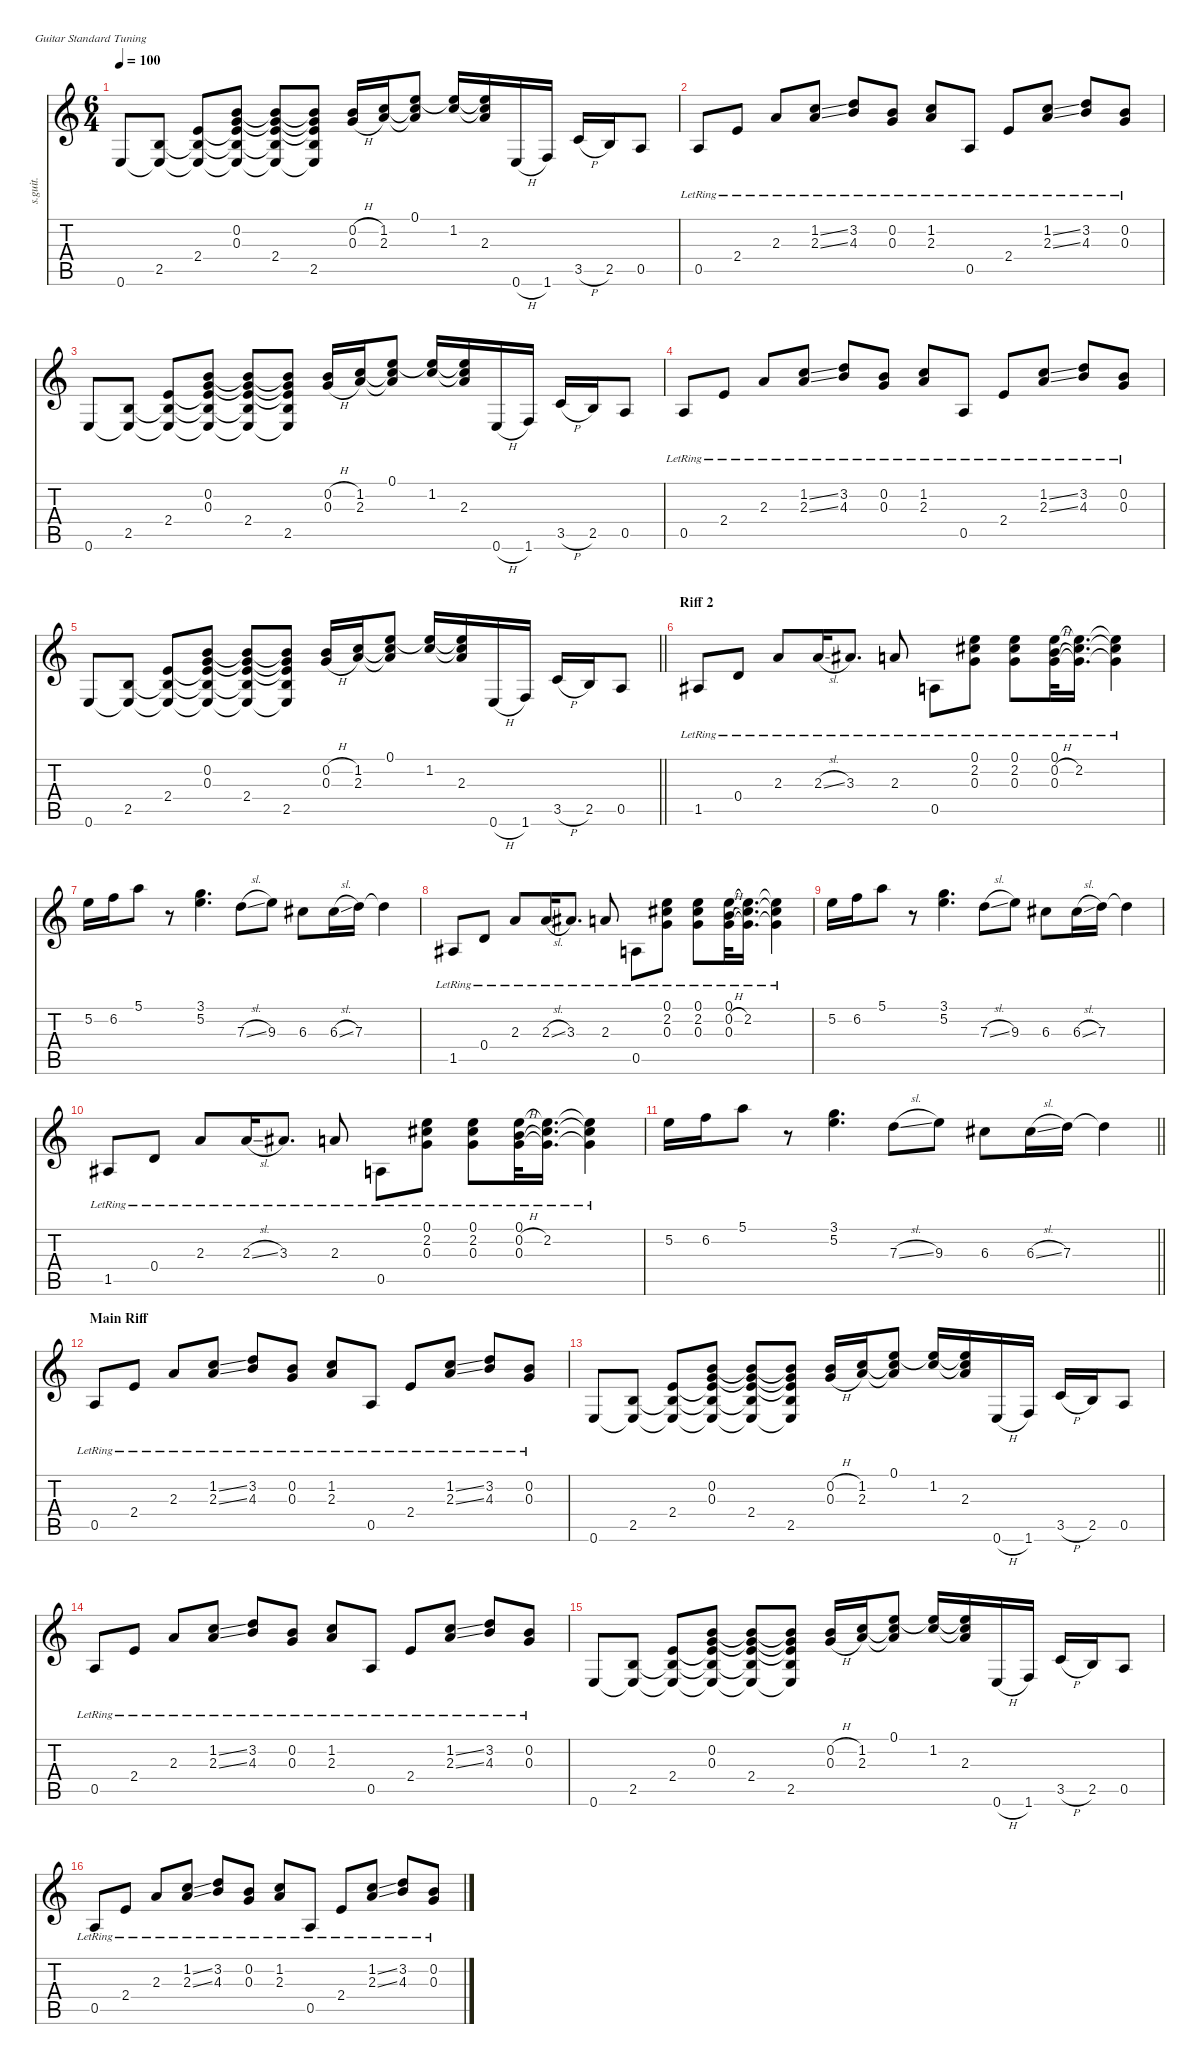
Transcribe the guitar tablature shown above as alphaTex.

\defaultSystemsLayout 4
\hideDynamics
\bracketExtendMode nobrackets
\otherSystemsTrackNameOrientation horizontal
\track ("Accoustic guitar" "s.guit.") {solo instrument acousticguitarsteel}
\staff {score tabs}
\tuning (E4 B3 G3 D3 A2 E2)
\ts (6 4)
\tempo 100
\clef g2
\ks c
0.6.8{dy f beam Up} (2.5 0.6{t}).8{beam Up} (2.4 2.5{t} 0.6{t}).8{beam Up} (0.2 0.3 2.4{t} 2.5{t} 0.6{t}).8{beam Up} (2.4 2.5{t} 0.2{t} 0.3{t} 0.6{t}).8{beam Up} (0.2{t} 0.3{t} 2.4{t} 2.5 0.6{t}).8{beam Up} (0.2{h} 0.3{h}).16{beam Up} (1.2 2.3).16{beam Up} (0.1 1.2{t} 2.3{t}).8{beam Up} (0.1{t} 1.2).16{beam Up} (0.1{t} 1.2{t} 2.3).16{beam Up} 0.6{h}.16{beam Up} 1.6.16{beam Up} 3.5{h}.16{beam Up} 2.5.16{beam Up} 0.5.8{beam Up} |
0.5{lr}.8{beam Up} 2.4{lr}.8{beam Up} 2.3{lr}.8{beam Up} (1.2{ss lr} 2.3{ss lr}).8{beam Up} (3.2{lr} 4.3{lr}).8{beam Up} (0.2{lr} 0.3{lr}).8{beam Up} (1.2{lr} 2.3{lr}).8{beam Up} 0.5{lr}.8{beam Up} 2.4{lr}.8{beam Up} (1.2{ss lr} 2.3{ss lr}).8{beam Up} (3.2{lr} 4.3{lr}).8{beam Up} (0.2{lr} 0.3{lr}).8{beam Up} |
0.6.8{beam Up} (2.5 0.6{t}).8{beam Up} (2.4 2.5{t} 0.6{t}).8{beam Up} (0.2 0.3 2.4{t} 2.5{t} 0.6{t}).8{beam Up} (2.4 2.5{t} 0.2{t} 0.3{t} 0.6{t}).8{beam Up} (0.2{t} 0.3{t} 2.4{t} 2.5 0.6{t}).8{beam Up} (0.2{h} 0.3{h}).16{beam Up} (1.2 2.3).16{beam Up} (0.1 1.2{t} 2.3{t}).8{beam Up} (0.1{t} 1.2).16{beam Up} (0.1{t} 1.2{t} 2.3).16{beam Up} 0.6{h}.16{beam Up} 1.6.16{beam Up} 3.5{h}.16{beam Up} 2.5.16{beam Up} 0.5.8{beam Up} |
0.5{lr}.8{beam Up} 2.4{lr}.8{beam Up} 2.3{lr}.8{beam Up} (1.2{ss lr} 2.3{ss lr}).8{beam Up} (3.2{lr} 4.3{lr}).8{beam Up} (0.2{lr} 0.3{lr}).8{beam Up} (1.2{lr} 2.3{lr}).8{beam Up} 0.5{lr}.8{beam Up} 2.4{lr}.8{beam Up} (1.2{ss lr} 2.3{ss lr}).8{beam Up} (3.2{lr} 4.3{lr}).8{beam Up} (0.2{lr} 0.3{lr}).8{beam Up} |
\barLineRight lightlight
0.6.8{beam Up} (2.5 0.6{t}).8{beam Up} (2.4 2.5{t} 0.6{t}).8{beam Up} (0.2 0.3 2.4{t} 2.5{t} 0.6{t}).8{beam Up} (2.4 2.5{t} 0.2{t} 0.3{t} 0.6{t}).8{beam Up} (0.2{t} 0.3{t} 2.4{t} 2.5 0.6{t}).8{beam Up} (0.2{h} 0.3{h}).16{beam Up} (1.2 2.3).16{beam Up} (0.1 1.2{t} 2.3{t}).8{beam Up} (0.1{t} 1.2).16{beam Up} (0.1{t} 1.2{t} 2.3).16{beam Up} 0.6{h}.16{beam Up} 1.6.16{beam Up} 3.5{h}.16{beam Up} 2.5.16{beam Up} 0.5.8{beam Up} |
\section ("" "Riff 2")
1.5{lr acc #}.8{beam Up} 0.4{lr}.8{beam Up} 2.3{lr}.8{beam Up} 2.3{sl lr}.16{beam Up} 3.3{lr acc #}.8{d beam Up} 2.3{lr}.8{beam Up} 0.5{lr}.8{beam Down} (0.1{lr} 2.2{lr acc #} 0.3{lr}).8{beam Down} (0.1{lr} 2.2{lr acc #} 0.3{lr}).8{beam Down} (0.1{lr} 0.2{h lr} 0.3{lr}).32{beam Down} (0.1{lr t} 2.2{lr acc #} 0.3{lr t}).16{d beam Down} (0.1{lr t} 2.2{lr t acc #} 0.3{lr t}).4{beam Down} |
5.2.16{beam Down} 6.2.16{beam Down} 5.1.8{beam Down} r.8{beam Down} (3.1 5.2).4{d beam Down} 7.3{sl}.8{beam Down} 9.3.8{beam Down} 6.3{acc #}.8{beam Down} 6.3{sl acc #}.16{beam Down} 7.3.16{beam Down} 7.3{t}.4{beam Down} |
1.5{lr acc #}.8{beam Up} 0.4{lr}.8{beam Up} 2.3{lr}.8{beam Up} 2.3{sl lr}.16{beam Up} 3.3{lr acc #}.8{d beam Up} 2.3{lr}.8{beam Up} 0.5{lr}.8{beam Down} (0.1{lr} 2.2{lr acc #} 0.3{lr}).8{beam Down} (0.1{lr} 2.2{lr acc #} 0.3{lr}).8{beam Down} (0.1{lr} 0.2{h lr} 0.3{lr}).32{beam Down} (0.1{lr t} 2.2{lr acc #} 0.3{lr t}).16{d beam Down} (0.1{lr t} 2.2{lr t acc #} 0.3{lr t}).4{beam Down} |
5.2.16{beam Down} 6.2.16{beam Down} 5.1.8{beam Down} r.8{beam Down} (3.1 5.2).4{d beam Down} 7.3{sl}.8{beam Down} 9.3.8{beam Down} 6.3{acc #}.8{beam Down} 6.3{sl acc #}.16{beam Down} 7.3.16{beam Down} 7.3{t}.4{beam Down} |
1.5{lr acc #}.8{beam Up} 0.4{lr}.8{beam Up} 2.3{lr}.8{beam Up} 2.3{sl lr}.16{beam Up} 3.3{lr acc #}.8{d beam Up} 2.3{lr}.8{beam Up} 0.5{lr}.8{beam Down} (0.1{lr} 2.2{lr acc #} 0.3{lr}).8{beam Down} (0.1{lr} 2.2{lr acc #} 0.3{lr}).8{beam Down} (0.1{lr} 0.2{h lr} 0.3{lr}).32{beam Down} (0.1{lr t} 2.2{lr acc #} 0.3{lr t}).16{d beam Down} (0.1{lr t} 2.2{lr t acc #} 0.3{lr t}).4{beam Down} |
\barLineRight lightlight
5.2.16{beam Down} 6.2.16{beam Down} 5.1.8{beam Down} r.8{beam Down} (3.1 5.2).4{d beam Down} 7.3{sl}.8{beam Down} 9.3.8{beam Down} 6.3{acc #}.8{beam Down} 6.3{sl acc #}.16{beam Down} 7.3.16{beam Down} 7.3{t}.4{beam Down} |
\section ("" "Main Riff")
0.5{lr}.8{beam Up} 2.4{lr}.8{beam Up} 2.3{lr}.8{beam Up} (1.2{ss lr} 2.3{ss lr}).8{beam Up} (3.2{lr} 4.3{lr}).8{beam Up} (0.2{lr} 0.3{lr}).8{beam Up} (1.2{lr} 2.3{lr}).8{beam Up} 0.5{lr}.8{beam Up} 2.4{lr}.8{beam Up} (1.2{ss lr} 2.3{ss lr}).8{beam Up} (3.2{lr} 4.3{lr}).8{beam Up} (0.2{lr} 0.3{lr}).8{beam Up} |
0.6.8{beam Up} (2.5 0.6{t}).8{beam Up} (2.4 2.5{t} 0.6{t}).8{beam Up} (0.2 0.3 2.4{t} 2.5{t} 0.6{t}).8{beam Up} (2.4 2.5{t} 0.2{t} 0.3{t} 0.6{t}).8{beam Up} (0.2{t} 0.3{t} 2.4{t} 2.5 0.6{t}).8{beam Up} (0.2{h} 0.3{h}).16{beam Up} (1.2 2.3).16{beam Up} (0.1 1.2{t} 2.3{t}).8{beam Up} (0.1{t} 1.2).16{beam Up} (0.1{t} 1.2{t} 2.3).16{beam Up} 0.6{h}.16{beam Up} 1.6.16{beam Up} 3.5{h}.16{beam Up} 2.5.16{beam Up} 0.5.8{beam Up} |
0.5{lr}.8{beam Up} 2.4{lr}.8{beam Up} 2.3{lr}.8{beam Up} (1.2{ss lr} 2.3{ss lr}).8{beam Up} (3.2{lr} 4.3{lr}).8{beam Up} (0.2{lr} 0.3{lr}).8{beam Up} (1.2{lr} 2.3{lr}).8{beam Up} 0.5{lr}.8{beam Up} 2.4{lr}.8{beam Up} (1.2{ss lr} 2.3{ss lr}).8{beam Up} (3.2{lr} 4.3{lr}).8{beam Up} (0.2{lr} 0.3{lr}).8{beam Up} |
0.6.8{beam Up} (2.5 0.6{t}).8{beam Up} (2.4 2.5{t} 0.6{t}).8{beam Up} (0.2 0.3 2.4{t} 2.5{t} 0.6{t}).8{beam Up} (2.4 2.5{t} 0.2{t} 0.3{t} 0.6{t}).8{beam Up} (0.2{t} 0.3{t} 2.4{t} 2.5 0.6{t}).8{beam Up} (0.2{h} 0.3{h}).16{beam Up} (1.2 2.3).16{beam Up} (0.1 1.2{t} 2.3{t}).8{beam Up} (0.1{t} 1.2).16{beam Up} (0.1{t} 1.2{t} 2.3).16{beam Up} 0.6{h}.16{beam Up} 1.6.16{beam Up} 3.5{h}.16{beam Up} 2.5.16{beam Up} 0.5.8{beam Up} |
0.5{lr}.8{beam Up} 2.4{lr}.8{beam Up} 2.3{lr}.8{beam Up} (1.2{ss lr} 2.3{ss lr}).8{beam Up} (3.2{lr} 4.3{lr}).8{beam Up} (0.2{lr} 0.3{lr}).8{beam Up} (1.2{lr} 2.3{lr}).8{beam Up} 0.5{lr}.8{beam Up} 2.4{lr}.8{beam Up} (1.2{ss lr} 2.3{ss lr}).8{beam Up} (3.2{lr} 4.3{lr}).8{beam Up} (0.2{lr} 0.3{lr}).8{beam Up}
